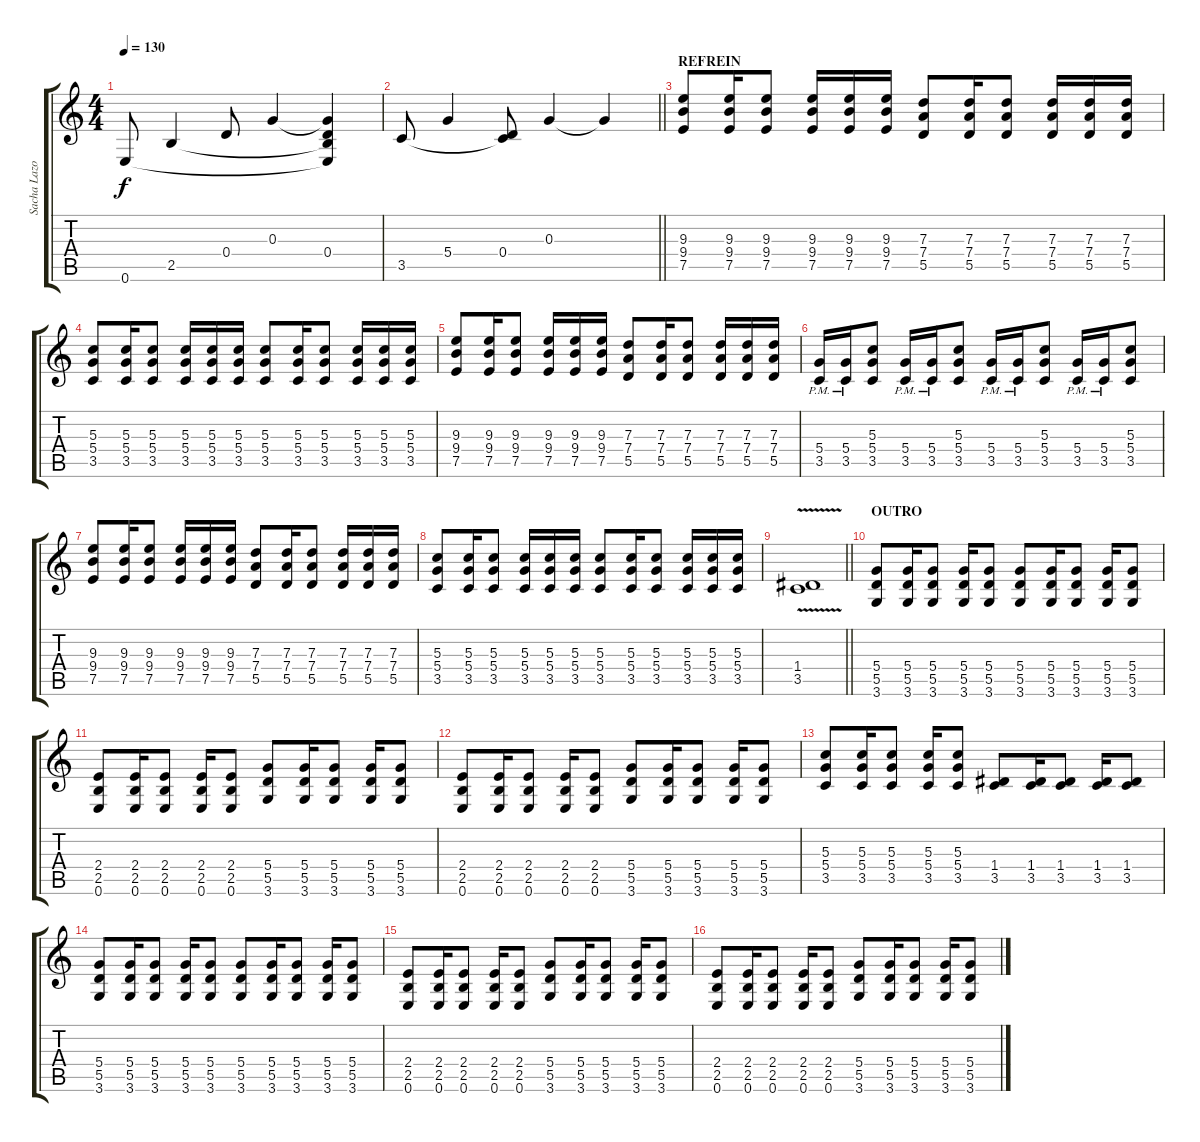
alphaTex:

\track ("Sacha Lazor" "Sacha Lazo") {instrument distortionguitar}
\staff {score tabs}
\tuning (E4 B3 G3 D3 A2 E2) {hide}
\ts (4 4)
\tempo 130
\clef g2
\ks c
0.6.8{dy f} 2.5.4 0.4.8 0.3.4 (0.3{t} 0.4 2.5{t} 0.6{t}).4 |
\barLineRight lightlight
3.5.8 5.4.4 (0.4 3.5{t}).8 0.3.4 0.3{t}.4 |
\section ("" "REFREIN")
(9.3 9.4 7.5).8 (9.3 9.4 7.5).16 (9.3 9.4 7.5).8 (9.3 9.4 7.5).16 (9.3 9.4 7.5).16 (9.3 9.4 7.5).16 (7.3 7.4 5.5).8 (7.3 7.4 5.5).16 (7.3 7.4 5.5).8 (7.3 7.4 5.5).16 (7.3 7.4 5.5).16 (7.3 7.4 5.5).16 |
(5.3 5.4 3.5).8 (5.3 5.4 3.5).16 (5.3 5.4 3.5).8 (5.3 5.4 3.5).16 (5.3 5.4 3.5).16 (5.3 5.4 3.5).16 (5.3 5.4 3.5).8 (5.3 5.4 3.5).16 (5.3 5.4 3.5).8 (5.3 5.4 3.5).16 (5.3 5.4 3.5).16 (5.3 5.4 3.5).16 |
(9.3 9.4 7.5).8 (9.3 9.4 7.5).16 (9.3 9.4 7.5).8 (9.3 9.4 7.5).16 (9.3 9.4 7.5).16 (9.3 9.4 7.5).16 (7.3 7.4 5.5).8 (7.3 7.4 5.5).16 (7.3 7.4 5.5).8 (7.3 7.4 5.5).16 (7.3 7.4 5.5).16 (7.3 7.4 5.5).16 |
(5.4{pm} 3.5{pm}).16 (5.4{pm} 3.5{pm}).16 (5.3 5.4 3.5).8 (5.4{pm} 3.5{pm}).16 (5.4{pm} 3.5{pm}).16 (5.3 5.4 3.5).8 (5.4{pm} 3.5{pm}).16 (5.4{pm} 3.5{pm}).16 (5.3 5.4 3.5).8 (5.4{pm} 3.5{pm}).16 (5.4{pm} 3.5{pm}).16 (5.3 5.4 3.5).8 |
(9.3 9.4 7.5).8 (9.3 9.4 7.5).16 (9.3 9.4 7.5).8 (9.3 9.4 7.5).16 (9.3 9.4 7.5).16 (9.3 9.4 7.5).16 (7.3 7.4 5.5).8 (7.3 7.4 5.5).16 (7.3 7.4 5.5).8 (7.3 7.4 5.5).16 (7.3 7.4 5.5).16 (7.3 7.4 5.5).16 |
(5.3 5.4 3.5).8 (5.3 5.4 3.5).16 (5.3 5.4 3.5).8 (5.3 5.4 3.5).16 (5.3 5.4 3.5).16 (5.3 5.4 3.5).16 (5.3 5.4 3.5).8 (5.3 5.4 3.5).16 (5.3 5.4 3.5).8 (5.3 5.4 3.5).16 (5.3 5.4 3.5).16 (5.3 5.4 3.5).16 |
\barLineRight lightlight
(1.4 3.5{v}).1 |
\section ("" "OUTRO")
(5.4 5.5 3.6).8 (5.4 5.5 3.6).16 (5.4 5.5 3.6).8 (5.4 5.5 3.6).16 (5.4 5.5 3.6).8 (5.4 5.5 3.6).8 (5.4 5.5 3.6).16 (5.4 5.5 3.6).8 (5.4 5.5 3.6).16 (5.4 5.5 3.6).8 |
(2.4 2.5 0.6).8 (2.4 2.5 0.6).16 (2.4 2.5 0.6).8 (2.4 2.5 0.6).16 (2.4 2.5 0.6).8 (5.4 5.5 3.6).8 (5.4 5.5 3.6).16 (5.4 5.5 3.6).8 (5.4 5.5 3.6).16 (5.4 5.5 3.6).8 |
(2.4 2.5 0.6).8 (2.4 2.5 0.6).16 (2.4 2.5 0.6).8 (2.4 2.5 0.6).16 (2.4 2.5 0.6).8 (5.4 5.5 3.6).8 (5.4 5.5 3.6).16 (5.4 5.5 3.6).8 (5.4 5.5 3.6).16 (5.4 5.5 3.6).8 |
(5.3 5.4 3.5).8 (5.3 5.4 3.5).16 (5.3 5.4 3.5).8 (5.3 5.4 3.5).16 (5.3 5.4 3.5).8 (1.4 3.5).8 (1.4 3.5).16 (1.4 3.5).8 (1.4 3.5).16 (1.4 3.5).8 |
(5.4 5.5 3.6).8 (5.4 5.5 3.6).16 (5.4 5.5 3.6).8 (5.4 5.5 3.6).16 (5.4 5.5 3.6).8 (5.4 5.5 3.6).8 (5.4 5.5 3.6).16 (5.4 5.5 3.6).8 (5.4 5.5 3.6).16 (5.4 5.5 3.6).8 |
(2.4 2.5 0.6).8 (2.4 2.5 0.6).16 (2.4 2.5 0.6).8 (2.4 2.5 0.6).16 (2.4 2.5 0.6).8 (5.4 5.5 3.6).8 (5.4 5.5 3.6).16 (5.4 5.5 3.6).8 (5.4 5.5 3.6).16 (5.4 5.5 3.6).8 |
(2.4 2.5 0.6).8 (2.4 2.5 0.6).16 (2.4 2.5 0.6).8 (2.4 2.5 0.6).16 (2.4 2.5 0.6).8 (5.4 5.5 3.6).8 (5.4 5.5 3.6).16 (5.4 5.5 3.6).8 (5.4 5.5 3.6).16 (5.4 5.5 3.6).8
